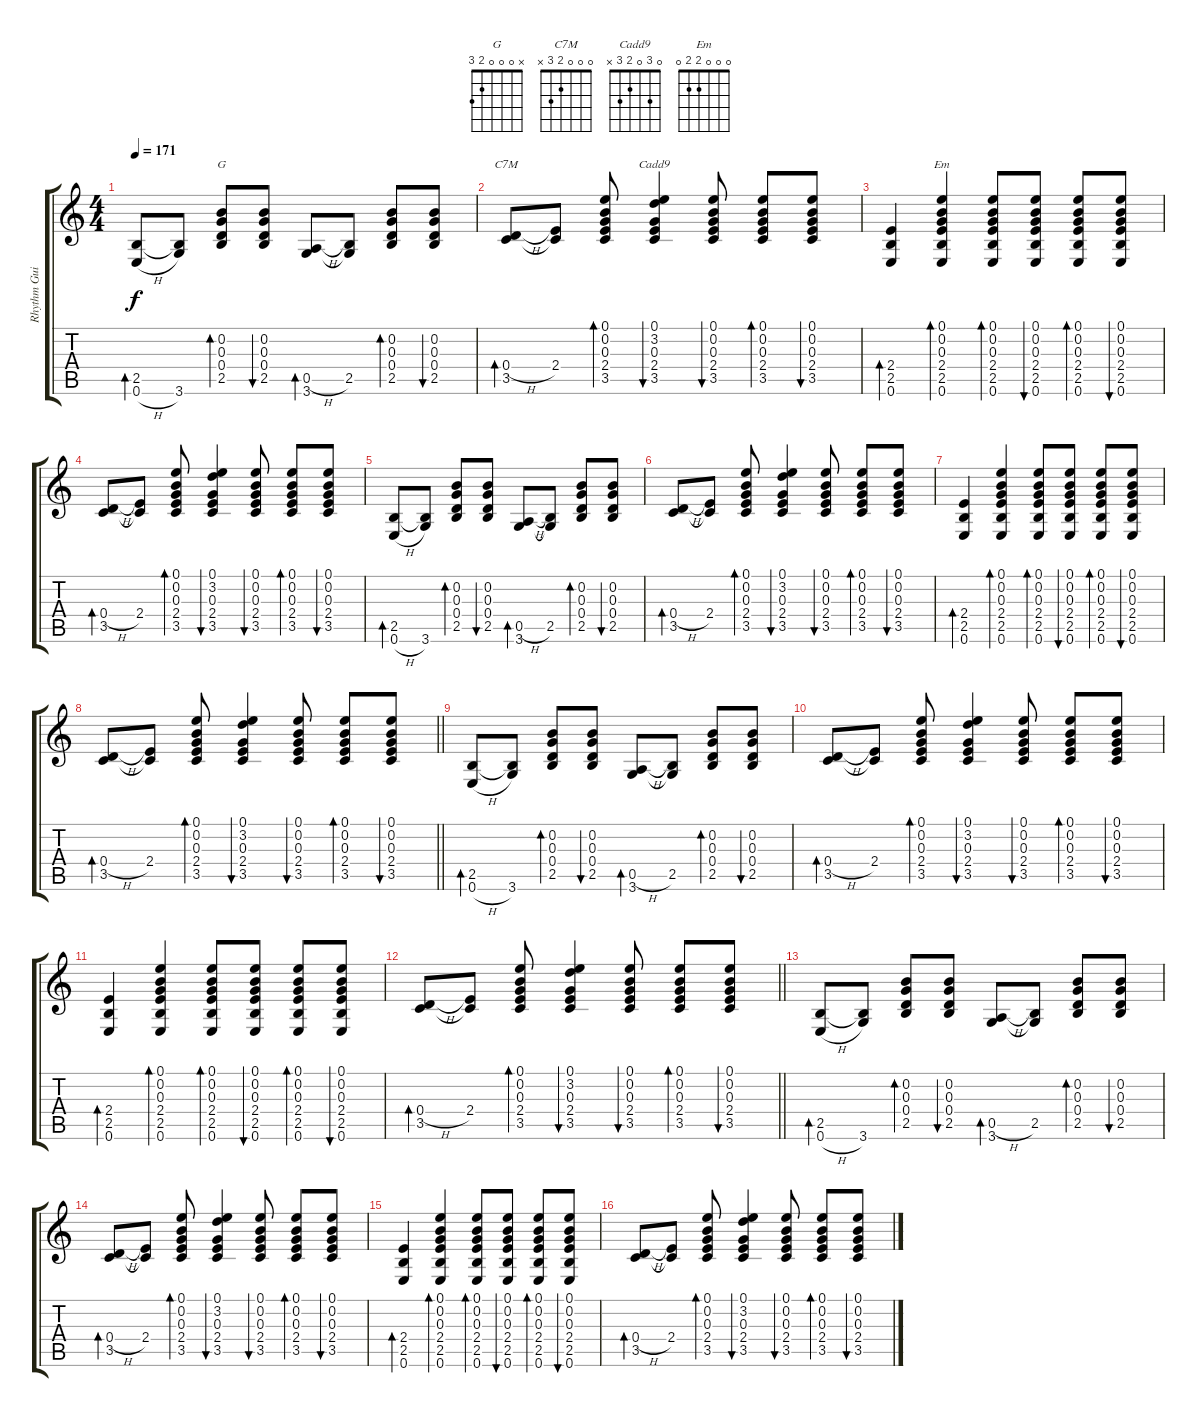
\track ("Rhythm Guitar" "Rhythm Gui") {instrument acousticguitarsteel}
\staff {score tabs}
\tuning (E4 B3 G3 D3 A2 E2) {hide}
\chord ("G" x 0 0 0 2 3)
\chord ("C7M" 0 0 0 2 3 x)
\chord ("Cadd9" 0 3 0 2 3 x)
\chord ("Em" 0 0 0 2 2 0)
\ts (4 4)
\tempo 171
\clef g2
\ks c
(2.5 0.6{h}).8{bd 30 dy f} (2.5{t} 3.6).8 (0.2 0.3 0.4 2.5).8{bd 30 ch "G"} (0.2 0.3 0.4 2.5).8{bu 30} (0.5{h} 3.6).8{bd 30} (2.5 3.6{t}).8 (0.2 0.3 0.4 2.5).8{bd 30} (0.2 0.3 0.4 2.5).8{bu 30} |
(0.4{h} 3.5).8{bd 30 ch "C7M"} (2.4 3.5{t}).8 (0.1 0.2 0.3 2.4 3.5).8{bd 30} (0.1 3.2 0.3 2.4 3.5).4{bu 30 ch "Cadd9"} (0.1 0.2 0.3 2.4 3.5).8{bu 30} (0.1 0.2 0.3 2.4 3.5).8{bd 30} (0.1 0.2 0.3 2.4 3.5).8{bu 30} |
(2.4 2.5 0.6).4{bd 30} (0.1 0.2 0.3 2.4 2.5 0.6).4{bd 30 ch "Em"} (0.1 0.2 0.3 2.4 2.5 0.6).8{bd 30} (0.1 0.2 0.3 2.4 2.5 0.6).8{bu 30} (0.1 0.2 0.3 2.4 2.5 0.6).8{bd 30} (0.1 0.2 0.3 2.4 2.5 0.6).8{bu 30} |
(0.4{h} 3.5).8{bd 30} (2.4 3.5{t}).8 (0.1 0.2 0.3 2.4 3.5).8{bd 30} (0.1 3.2 0.3 2.4 3.5).4{bu 30} (0.1 0.2 0.3 2.4 3.5).8{bu 30} (0.1 0.2 0.3 2.4 3.5).8{bd 30} (0.1 0.2 0.3 2.4 3.5).8{bu 30} |
(2.5 0.6{h}).8{bd 30} (2.5{t} 3.6).8 (0.2 0.3 0.4 2.5).8{bd 30} (0.2 0.3 0.4 2.5).8{bu 30} (0.5{h} 3.6).8{bd 30} (2.5 3.6{t}).8 (0.2 0.3 0.4 2.5).8{bd 30} (0.2 0.3 0.4 2.5).8{bu 30} |
(0.4{h} 3.5).8{bd 30} (2.4 3.5{t}).8 (0.1 0.2 0.3 2.4 3.5).8{bd 30} (0.1 3.2 0.3 2.4 3.5).4{bu 30} (0.1 0.2 0.3 2.4 3.5).8{bu 30} (0.1 0.2 0.3 2.4 3.5).8{bd 30} (0.1 0.2 0.3 2.4 3.5).8{bu 30} |
(2.4 2.5 0.6).4{bd 30} (0.1 0.2 0.3 2.4 2.5 0.6).4{bd 30} (0.1 0.2 0.3 2.4 2.5 0.6).8{bd 30} (0.1 0.2 0.3 2.4 2.5 0.6).8{bu 30} (0.1 0.2 0.3 2.4 2.5 0.6).8{bd 30} (0.1 0.2 0.3 2.4 2.5 0.6).8{bu 30} |
\barLineRight lightlight
(0.4{h} 3.5).8{bd 30} (2.4 3.5{t}).8 (0.1 0.2 0.3 2.4 3.5).8{bd 30} (0.1 3.2 0.3 2.4 3.5).4{bu 30} (0.1 0.2 0.3 2.4 3.5).8{bu 30} (0.1 0.2 0.3 2.4 3.5).8{bd 30} (0.1 0.2 0.3 2.4 3.5).8{bu 30} |
(2.5 0.6{h}).8{bd 30} (2.5{t} 3.6).8 (0.2 0.3 0.4 2.5).8{bd 30} (0.2 0.3 0.4 2.5).8{bu 30} (0.5{h} 3.6).8{bd 30} (2.5 3.6{t}).8 (0.2 0.3 0.4 2.5).8{bd 30} (0.2 0.3 0.4 2.5).8{bu 30} |
(0.4{h} 3.5).8{bd 30} (2.4 3.5{t}).8 (0.1 0.2 0.3 2.4 3.5).8{bd 30} (0.1 3.2 0.3 2.4 3.5).4{bu 30} (0.1 0.2 0.3 2.4 3.5).8{bu 30} (0.1 0.2 0.3 2.4 3.5).8{bd 30} (0.1 0.2 0.3 2.4 3.5).8{bu 30} |
(2.4 2.5 0.6).4{bd 30} (0.1 0.2 0.3 2.4 2.5 0.6).4{bd 30} (0.1 0.2 0.3 2.4 2.5 0.6).8{bd 30} (0.1 0.2 0.3 2.4 2.5 0.6).8{bu 30} (0.1 0.2 0.3 2.4 2.5 0.6).8{bd 30} (0.1 0.2 0.3 2.4 2.5 0.6).8{bu 30} |
\barLineRight lightlight
(0.4{h} 3.5).8{bd 30} (2.4 3.5{t}).8 (0.1 0.2 0.3 2.4 3.5).8{bd 30} (0.1 3.2 0.3 2.4 3.5).4{bu 30} (0.1 0.2 0.3 2.4 3.5).8{bu 30} (0.1 0.2 0.3 2.4 3.5).8{bd 30} (0.1 0.2 0.3 2.4 3.5).8{bu 30} |
(2.5 0.6{h}).8{bd 30} (2.5{t} 3.6).8 (0.2 0.3 0.4 2.5).8{bd 30} (0.2 0.3 0.4 2.5).8{bu 30} (0.5{h} 3.6).8{bd 30} (2.5 3.6{t}).8 (0.2 0.3 0.4 2.5).8{bd 30} (0.2 0.3 0.4 2.5).8{bu 30} |
(0.4{h} 3.5).8{bd 30} (2.4 3.5{t}).8 (0.1 0.2 0.3 2.4 3.5).8{bd 30} (0.1 3.2 0.3 2.4 3.5).4{bu 30} (0.1 0.2 0.3 2.4 3.5).8{bu 30} (0.1 0.2 0.3 2.4 3.5).8{bd 30} (0.1 0.2 0.3 2.4 3.5).8{bu 30} |
(2.4 2.5 0.6).4{bd 30} (0.1 0.2 0.3 2.4 2.5 0.6).4{bd 30} (0.1 0.2 0.3 2.4 2.5 0.6).8{bd 30} (0.1 0.2 0.3 2.4 2.5 0.6).8{bu 30} (0.1 0.2 0.3 2.4 2.5 0.6).8{bd 30} (0.1 0.2 0.3 2.4 2.5 0.6).8{bu 30} |
(0.4{h} 3.5).8{bd 30} (2.4 3.5{t}).8 (0.1 0.2 0.3 2.4 3.5).8{bd 30} (0.1 3.2 0.3 2.4 3.5).4{bu 30} (0.1 0.2 0.3 2.4 3.5).8{bu 30} (0.1 0.2 0.3 2.4 3.5).8{bd 30} (0.1 0.2 0.3 2.4 3.5).8{bu 30}
